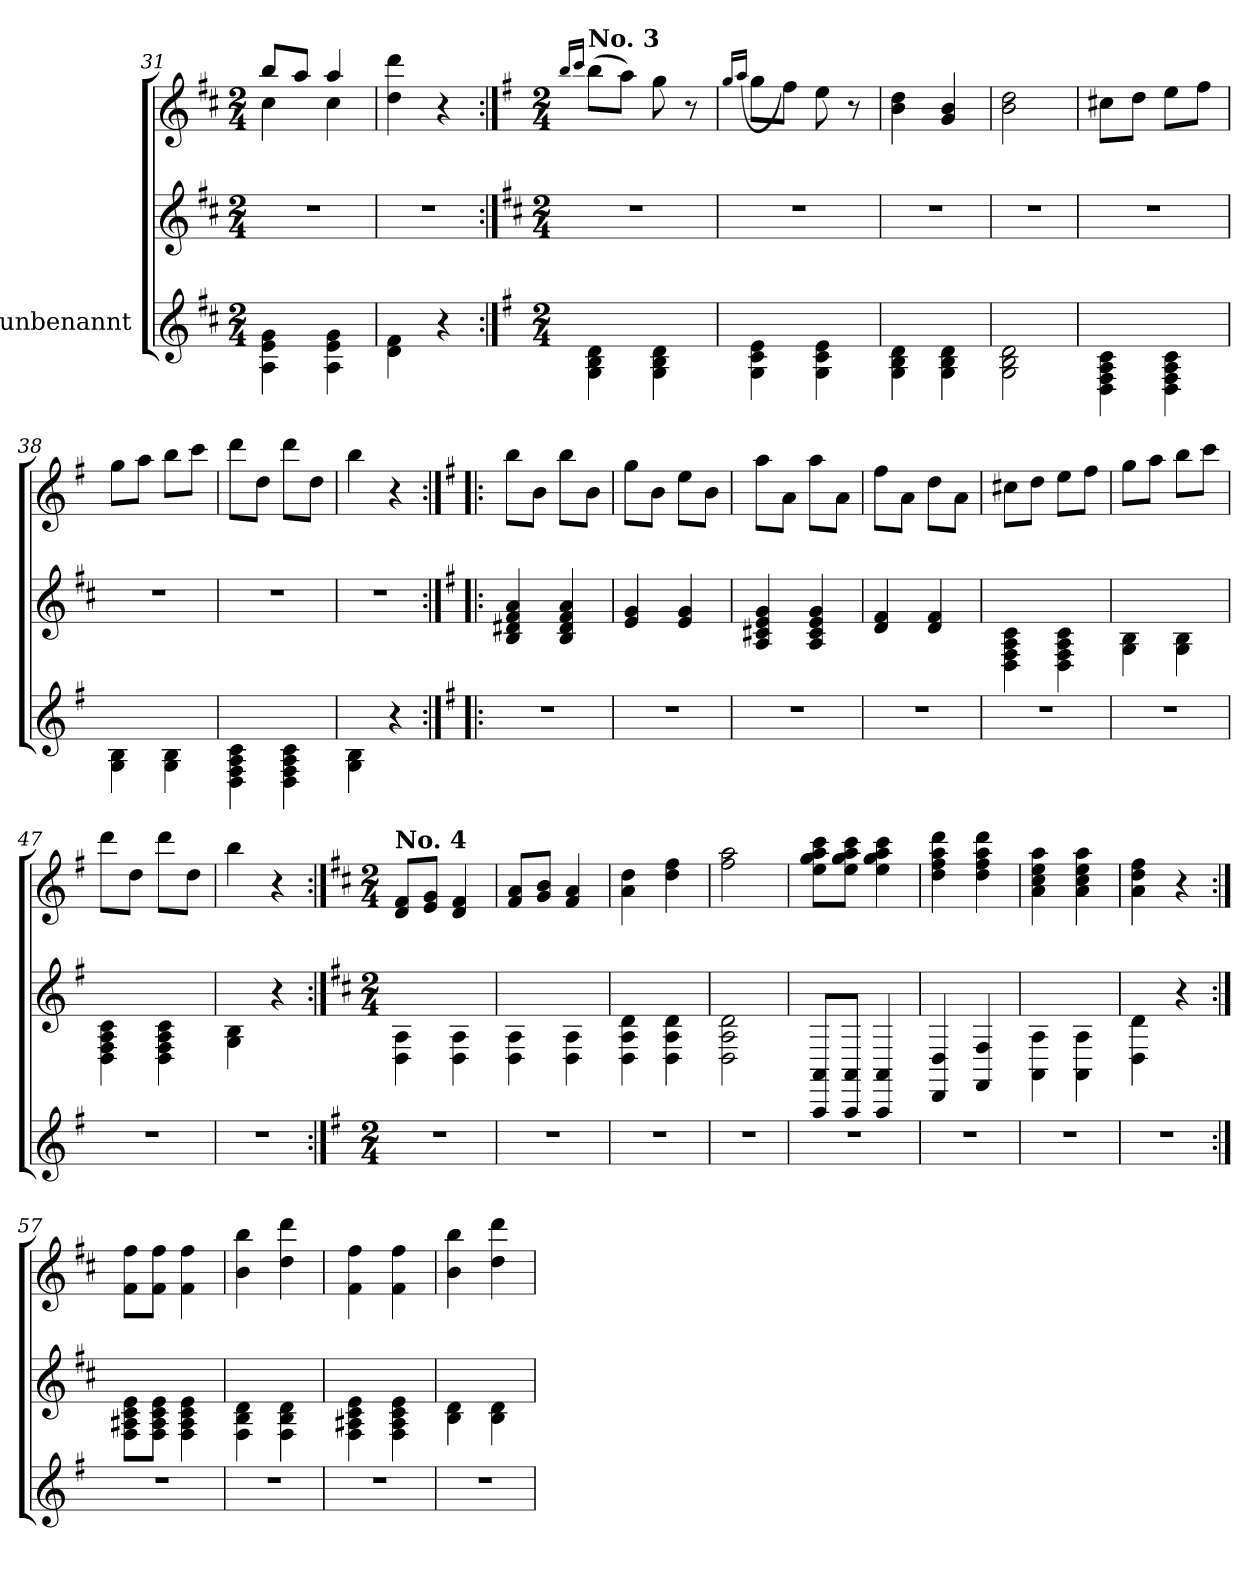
**kern	**kern	**kern
*part1	*part1	*part1
*staff3	*staff2	*staff1
*I"unbenannt	*	*
!!LO:LB:g=z
*clefG2	*clefG2	*clefG2
*k[f#c#]	*k[f#c#]	*k[f#c#]
*M2/4	*M2/4	*M2/4
=31	=31	=31
*	*	*^
4A\ 4e\ 4g\	2r	8bb/L	4cc#\
.	.	8aa/J	.
4A\ 4e\ 4g\	.	4aa/	4cc#\
*	*	*v	*v
=32	=32	=32
4d\ 4f#\	2r	4dd\ 4ddd\
4r	.	4r
!!LO:LB:g=z
=33:|!	=33:|!	=33:|!
*k[f#]	*	*k[f#]
*M2/4	*M2/4	*M2/4
.	.	16qbb/LL
.	.	16qccc/JJ
!	!	!LO:TX:a:B:t=No. 3
4G\ 4B\ 4d\	2r	(8bb\L
.	.	8aa\J)
4G\ 4B\ 4d\	.	8gg\
.	.	8r
=34	=34	=34
.	.	16qgg/LL
.	.	(16qaa/JJ
4G\ 4c\ 4e\	2r	8gg\L
.	.	8ff#\J)
4G\ 4c\ 4e\	.	8ee\
.	.	8r
=35	=35	=35
4G\ 4B\ 4d\	2r	4b\ 4dd\
4G\ 4B\ 4d\	.	4g/ 4b/
=36	=36	=36
2G\ 2B\ 2d\	2r	2b\ 2dd\
=37	=37	=37
4D\ 4F#\ 4A\ 4c\	2r	8cc#X\L
.	.	8dd\J
4D\ 4F#\ 4A\ 4c\	.	8ee\L
.	.	8ff#\J
=38	=38	=38
4G\ 4B\	2r	8gg\L
.	.	8aa\J
4G\ 4B\	.	8bb\L
.	.	8ccc\J
!!LO:PB:g=z
=39	=39	=39
4D\ 4F#\ 4A\ 4c\	2r	8ddd\L
.	.	8dd\J
4D\ 4F#\ 4A\ 4c\	.	8ddd\L
.	.	8dd\J
=40	=40	=40
4G\ 4B\	2r	4bb\
4r	.	4r
!!LO:PB:g=z
=41:|!|:	=41:|!|:	=41:|!|:
*	*k[f#]	*
2r	4B/ 4d#X/ 4f#/ 4a/	8bb\L
.	.	8b\J
.	4B/ 4d#/ 4f#/ 4a/	8bb\L
.	.	8b\J
=42	=42	=42
2r	4e/ 4g/	8gg\L
.	.	8b\J
.	4e/ 4g/	8ee\L
.	.	8b\J
=43	=43	=43
2r	4A/ 4c#X/ 4e/ 4g/	8aa\L
.	.	8a\J
.	4A/ 4c#/ 4e/ 4g/	8aa\L
.	.	8a\J
=44	=44	=44
2r	4d/ 4f#/	8ff#\L
.	.	8a\J
.	4d/ 4f#/	8dd\L
.	.	8a\J
=45	=45	=45
2r	4D\ 4F#\ 4A\ 4c\	8cc#X\L
.	.	8dd\J
.	4D\ 4F#\ 4A\ 4c\	8ee\L
.	.	8ff#\J
!!LO:LB:g=z
=46	=46	=46
2r	4G\ 4B\	8gg\L
.	.	8aa\J
.	4G\ 4B\	8bb\L
.	.	8ccc\J
=47	=47	=47
2r	4D\ 4F#\ 4A\ 4c\	8ddd\L
.	.	8dd\J
.	4D\ 4F#\ 4A\ 4c\	8ddd\L
.	.	8dd\J
=48	=48	=48
2r	4G\ 4B\	4bb\
.	4r	4r
!!LO:LB:g=z
=49:|!	=49:|!	=49:|!
*	*k[f#c#]	*k[f#c#]
*M2/4	*M2/4	*M2/4
!	!	!LO:TX:a:B:t=No. 4
2r	4D\ 4A\	8d/ 8f#/L
.	.	8e/ 8g/J
.	4D\ 4A\	4d/ 4f#/
=50	=50	=50
2r	4D\ 4A\	8f#/ 8a/L
.	.	8g/ 8b/J
.	4D\ 4A\	4f#/ 4a/
=51	=51	=51
2r	4D\ 4A\ 4d\	4a\ 4dd\
.	4D\ 4A\ 4d\	4dd\ 4ff#\
=52	=52	=52
2r	2D\ 2A\ 2d\	2ff#\ 2aa\
=53	=53	=53
2r	8AAA/ 8AA/L	8ee\ 8gg\ 8aa\ 8ccc#\L
.	8AAA/ 8AA/J	8ee\ 8gg\ 8aa\ 8ccc#\J
.	4AAA/ 4AA/	4ee\ 4gg\ 4aa\ 4ccc#\
=54	=54	=54
2r	4DD/ 4D/	4dd\ 4ff#\ 4aa\ 4ddd\
.	4FF#/ 4F#/	4dd\ 4ff#\ 4aa\ 4ddd\
=55	=55	=55
2r	4AA\ 4A\	4a\ 4cc#\ 4ee\ 4aa\
.	4AA\ 4A\	4a\ 4cc#\ 4ee\ 4aa\
=56	=56	=56
2r	4D\ 4d\	4a\ 4dd\ 4ff#\
.	4r	4r
!!LO:LB:g=z
=57:|!	=57:|!	=57:|!
2r	8F#\ 8A#X\ 8c#\ 8e\L	8f#\ 8ff#\L
.	8F#\ 8A#\ 8c#\ 8e\J	8f#\ 8ff#\J
.	4F#\ 4A#\ 4c#\ 4e\	4f#\ 4ff#\
=58	=58	=58
2r	4F#\ 4B\ 4d\	4b\ 4bb\
.	4F#\ 4B\ 4d\	4dd\ 4ddd\
=59	=59	=59
2r	4F#\ 4A#X\ 4c#\ 4e\	4f#\ 4ff#\
.	4F#\ 4A#\ 4c#\ 4e\	4f#\ 4ff#\
=60	=60	=60
2r	4B\ 4d\	4b\ 4bb\
.	4B\ 4d\	4dd\ 4ddd\
=	=	=
*-	*-	*-
